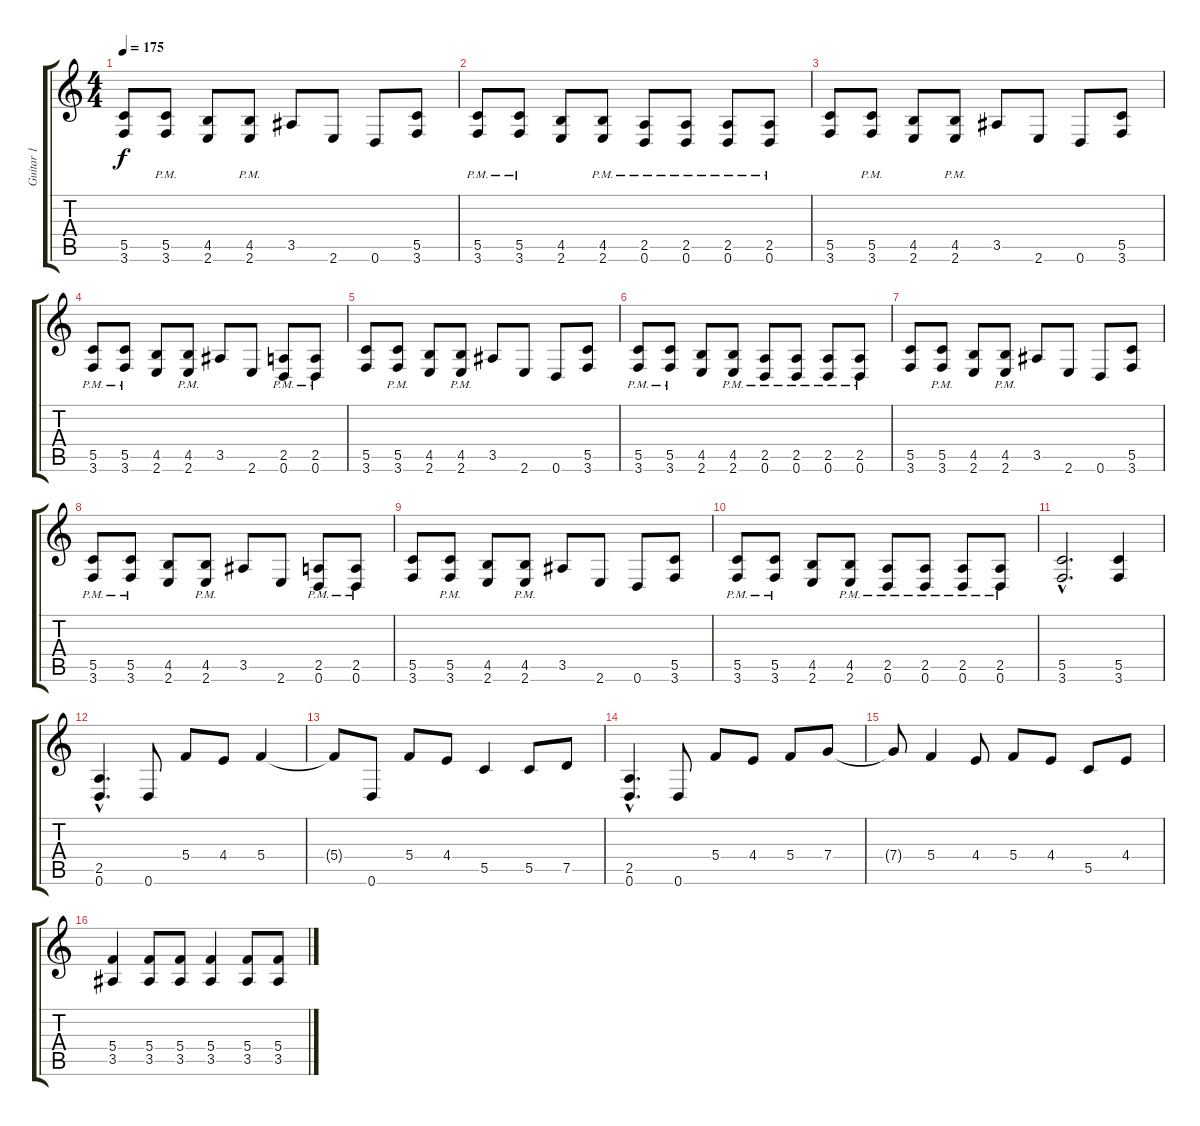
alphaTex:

\track ("Guitar 1" "Guitar 1") {instrument distortionguitar}
\staff {score tabs}
\tuning (D4 A3 F3 C3 G2 D2) {hide}
\ts (4 4)
\tempo 175
\clef g2
\ks c
(5.5 3.6).8{dy f} (5.5{pm} 3.6{pm}).8 (4.5 2.6).8 (4.5{pm} 2.6{pm}).8 3.5.8 2.6.8 0.6.8 (5.5 3.6).8 |
(5.5{pm} 3.6{pm}).8 (5.5{pm} 3.6{pm}).8 (4.5 2.6).8 (4.5{pm} 2.6{pm}).8 (2.5{pm} 0.6{pm}).8 (2.5{pm} 0.6{pm}).8 (2.5{pm} 0.6{pm}).8 (2.5{pm} 0.6{pm}).8 |
(5.5 3.6).8 (5.5{pm} 3.6{pm}).8 (4.5 2.6).8 (4.5{pm} 2.6{pm}).8 3.5.8 2.6.8 0.6.8 (5.5 3.6).8 |
(5.5{pm} 3.6{pm}).8 (5.5{pm} 3.6{pm}).8 (4.5 2.6).8 (4.5{pm} 2.6{pm}).8 3.5.8 2.6.8 (2.5{pm} 0.6{pm}).8 (2.5{pm} 0.6{pm}).8 |
(5.5 3.6).8 (5.5{pm} 3.6{pm}).8 (4.5 2.6).8 (4.5{pm} 2.6{pm}).8 3.5.8 2.6.8 0.6.8 (5.5 3.6).8 |
(5.5{pm} 3.6{pm}).8 (5.5{pm} 3.6{pm}).8 (4.5 2.6).8 (4.5{pm} 2.6{pm}).8 (2.5{pm} 0.6{pm}).8 (2.5{pm} 0.6{pm}).8 (2.5{pm} 0.6{pm}).8 (2.5{pm} 0.6{pm}).8 |
(5.5 3.6).8 (5.5{pm} 3.6{pm}).8 (4.5 2.6).8 (4.5{pm} 2.6{pm}).8 3.5.8 2.6.8 0.6.8 (5.5 3.6).8 |
(5.5{pm} 3.6{pm}).8 (5.5{pm} 3.6{pm}).8 (4.5 2.6).8 (4.5{pm} 2.6{pm}).8 3.5.8 2.6.8 (2.5{pm} 0.6{pm}).8 (2.5{pm} 0.6{pm}).8 |
(5.5 3.6).8 (5.5{pm} 3.6{pm}).8 (4.5 2.6).8 (4.5{pm} 2.6{pm}).8 3.5.8 2.6.8 0.6.8 (5.5 3.6).8 |
(5.5{pm} 3.6{pm}).8 (5.5{pm} 3.6{pm}).8 (4.5 2.6).8 (4.5{pm} 2.6{pm}).8 (2.5{pm} 0.6{pm}).8 (2.5{pm} 0.6{pm}).8 (2.5{pm} 0.6{pm}).8 (2.5{pm} 0.6{pm}).8 |
(5.5{hac} 3.6{hac}).2{d} (5.5 3.6).4 |
(2.5{hac} 0.6{hac}).4{d} 0.6.8 5.4.8 4.4.8 5.4.4 |
5.4{t}.8 0.6.8 5.4.8 4.4.8 5.5.4 5.5.8 7.5.8 |
(2.5{hac} 0.6{hac}).4{d} 0.6.8 5.4.8 4.4.8 5.4.8 7.4.8 |
7.4{t}.8 5.4.4 4.4.8 5.4.8 4.4.8 5.5.8 4.4.8 |
(5.4 3.5).4 (5.4 3.5).8 (5.4 3.5).8 (5.4 3.5).4 (5.4 3.5).8 (5.4 3.5).8
